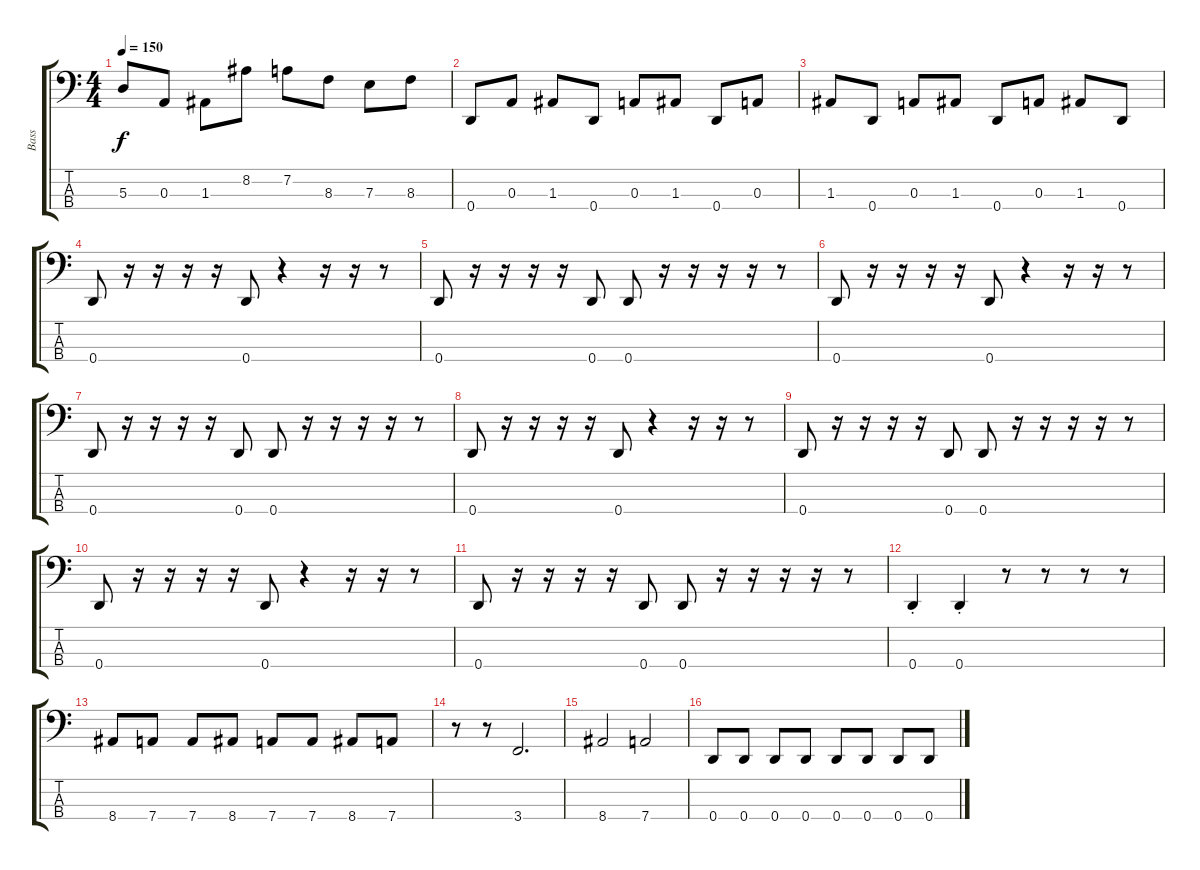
\track ("Bass" "Bass") {instrument electricbasspick}
\staff {score tabs}
\tuning (G2 D2 A1 D1) {hide}
\ts (4 4)
\tempo 150
\clef f4
\ks c
5.3.8{dy f} 0.3.8 1.3.8 8.2.8 7.2.8 8.3.8 7.3.8 8.3.8 |
0.4.8 0.3.8 1.3.8 0.4.8 0.3.8 1.3.8 0.4.8 0.3.8 |
1.3.8 0.4.8 0.3.8 1.3.8 0.4.8 0.3.8 1.3.8 0.4.8 |
0.4.8 r.16 r.16 r.16 r.16 0.4.8 r.4 r.16 r.16 r.8 |
0.4.8 r.16 r.16 r.16 r.16 0.4.8 0.4.8 r.16 r.16 r.16 r.16 r.8 |
0.4.8 r.16 r.16 r.16 r.16 0.4.8 r.4 r.16 r.16 r.8 |
0.4.8 r.16 r.16 r.16 r.16 0.4.8 0.4.8 r.16 r.16 r.16 r.16 r.8 |
0.4.8 r.16 r.16 r.16 r.16 0.4.8 r.4 r.16 r.16 r.8 |
0.4.8 r.16 r.16 r.16 r.16 0.4.8 0.4.8 r.16 r.16 r.16 r.16 r.8 |
0.4.8 r.16 r.16 r.16 r.16 0.4.8 r.4 r.16 r.16 r.8 |
0.4.8 r.16 r.16 r.16 r.16 0.4.8 0.4.8 r.16 r.16 r.16 r.16 r.8 |
0.4{st}.4 0.4{st}.4 r.8 r.8 r.8 r.8 |
8.4.8 7.4.8 7.4.8 8.4.8 7.4.8 7.4.8 8.4.8 7.4.8 |
r.8 r.8 3.4.2{d} |
8.4.2 7.4.2 |
0.4.8 0.4.8 0.4.8 0.4.8 0.4.8 0.4.8 0.4.8 0.4.8
